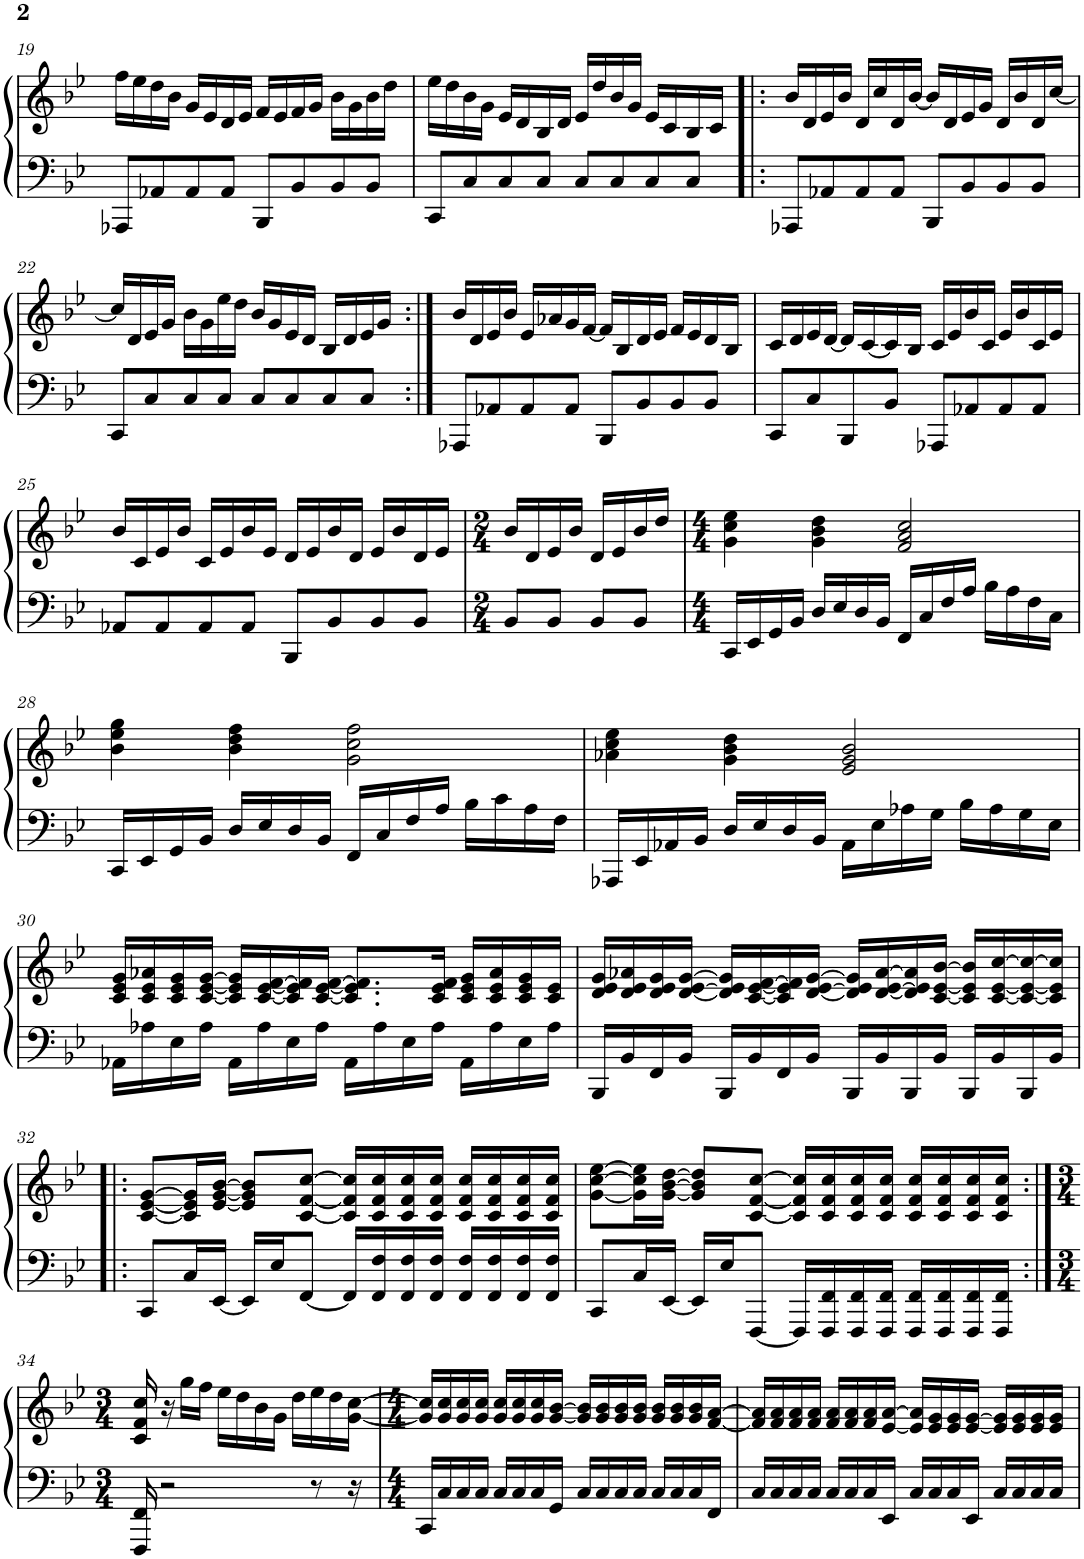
**kern	**kern
*part1	*part1
*staff2	*staff1
*I"Piano	*
*I'Pno.	*
!!LO:PB:g=z
*clefF4	*clefG2
*k[b-e-]	*k[b-e-]
*M4/4	*M4/4
=19	=19
8AAA-X/L	16ff\LL
.	16ee-\
8AA-X/	16dd\
.	16b-\JJ
8AA-/	16g/LL
.	16e-/
8AA-/J	16d/
.	16e-/JJ
8BBB-/L	16f/LL
.	16e-/
8BB-/	16f/
.	16g/JJ
8BB-/	16b-\LL
.	16g\
8BB-/J	16b-\
.	16dd\JJ
=20	=20
8CC/L	16ee-\LL
.	16dd\
8C/	16b-\
.	16g\JJ
8C/	16e-/LL
.	16d/
8C/J	16B-/
.	16d/JJ
8C/L	16e-/LL
.	16dd/
8C/	16b-/
.	16g/JJ
8C/	16e-/LL
.	16c/
8C/J	16B-/
.	16c/JJ
=21!|:	=21!|:
8AAA-X/L	16b-/LL
.	16d/
8AA-X/	16e-/
.	16b-/JJ
8AA-/	16d/LL
.	16cc/
8AA-/J	16d/
.	[16b-/JJ
8BBB-/L	16b-/LL]
.	16d/
8BB-/	16e-/
.	16g/JJ
8BB-/	16d/LL
.	16b-/
8BB-/J	16d/
.	[16cc/JJ
!!LO:LB:g=z
=22	=22
8CC/L	16cc/LL]
.	16d/
8C/	16e-/
.	16g/JJ
8C/	16b-\LL
.	16g\
8C/J	16ee-\
.	16dd\JJ
8C/L	16b-/LL
.	16g/
8C/	16e-/
.	16d/JJ
8C/	16B-/LL
.	16d/
8C/J	16e-/
.	16g/JJ
=23:|!	=23:|!
8AAA-X/L	16b-/LL
.	16d/
8AA-X/	16e-/
.	16b-/JJ
8AA-/	16e-/LL
.	16a-X/
8AA-/J	16g/
.	[16f/JJ
8BBB-/L	16f/LL]
.	16B-/
8BB-/	16d/
.	16e-/JJ
8BB-/	16f/LL
.	16e-/
8BB-/J	16d/
.	16B-/JJ
=24	=24
8CC/L	16c/LL
.	16d/
8C/	16e-/
.	[16d/JJ
8BBB-/	16d/LL]
.	[16c/
8BB-/J	16c/]
.	16B-/JJ
8AAA-X/L	16c/LL
.	16e-/
8AA-X/	16b-/
.	16c/JJ
8AA-/	16e-/LL
.	16b-/
8AA-/J	16c/
.	16e-/JJ
!!LO:LB:g=z
=25	=25
8AA-X/L	16b-/LL
.	16c/
8AA-/	16e-/
.	16b-/JJ
8AA-/	16c/LL
.	16e-/
8AA-/J	16b-/
.	16e-/JJ
8BBB-/L	16d/LL
.	16e-/
8BB-/	16b-/
.	16d/JJ
8BB-/	16e-/LL
.	16b-/
8BB-/J	16d/
.	16e-/JJ
=26	=26
*M2/4	*M2/4
8BB-/L	16b-/LL
.	16d/
8BB-/J	16e-/
.	16b-/JJ
8BB-/L	16d/LL
.	16e-/
8BB-/J	16b-/
.	16dd/JJ
=27	=27
*M4/4	*M4/4
16CC/LL	4g\ 4cc\ 4ee-\
16EE-/	.
16GG/	.
16BB-/JJ	.
16D/LL	4g\ 4b-\ 4dd\
16E-/	.
16D/	.
16BB-/JJ	.
16FF/LL	2f/ 2a/ 2cc/
16C/	.
16F/	.
16A/JJ	.
16B-\LL	.
16A\	.
16F\	.
16C\JJ	.
!!LO:LB:g=z
=28	=28
16CC/LL	4b-\ 4ee-\ 4gg\
16EE-/	.
16GG/	.
16BB-/JJ	.
16D/LL	4b-\ 4dd\ 4ff\
16E-/	.
16D/	.
16BB-/JJ	.
16FF/LL	2g\ 2cc\ 2ff\
16C/	.
16F/	.
16A/JJ	.
16B-\LL	.
16c\	.
16A\	.
16F\JJ	.
=29	=29
16AAA-X/LL	4a-X\ 4cc\ 4ee-\
16EE-/	.
16AA-X/	.
16BB-/JJ	.
16D/LL	4g\ 4b-\ 4dd\
16E-/	.
16D/	.
16BB-/JJ	.
16AA-\LL	2e-/ 2g/ 2b-/
16E-\	.
16A-X\	.
16G\JJ	.
16B-\LL	.
16A-\	.
16G\	.
16E-\JJ	.
!!LO:LB:g=z
=30	=30
16AA-X\LL	16c/ 16e-/ 16g/LL
16A-X\	16c/ 16e-/ 16a-X/
16E-\	16c/ 16e-/ 16g/
16A-\JJ	[16c/ [16e-/ [16g/JJ
16AA-\LL	16c/] 16e-/] 16g/]LL
16A-\	[16c/ [16e-/ [16f/
16E-\	16c/] 16e-/] 16f/]
16A-\JJ	[16c/ [16e-/ [16f/JJ
16AA-\LL	8.c/] 8.e-/] 8.f/]L
16A-\	.
16E-\	.
16A-\JJ	16c/ 16e-/ 16f/Jk
16AA-\LL	16c/ 16e-/ 16g/LL
16A-\	16c/ 16e-/ 16a-/
16E-\	16c/ 16e-/ 16g/
16A-\JJ	16c/ 16e-/JJ
=31	=31
16BBB-/LL	16d/ 16e-/ 16g/LL
16BB-/	16d/ 16e-/ 16a-X/
16FF/	16d/ 16e-/ 16g/
16BB-/JJ	[16d/ [16e-/ [16g/JJ
16BBB-/LL	16d/] 16e-/] 16g/]LL
16BB-/	[16c/ [16e-/ [16f/
16FF/	16c/] 16e-/] 16f/]
16BB-/JJ	[16d/ [16e-/ [16g/JJ
16BBB-/LL	16d/] 16e-/] 16g/]LL
16BB-/	[16d/ [16e-/ [16a-/
16BBB-/	16d/] 16e-/] 16a-/]
16BB-/JJ	[16c/ [16e-/ [16b-/JJ
16BBB-/LL	16c/] 16e-/] 16b-/]LL
16BB-/	[16c/ [16e-/ [16cc/
16BBB-/	16c/_ 16e-/_ 16cc/_
16BB-/JJ	16c/] 16e-/] 16cc/]JJ
!!LO:LB:g=z
=32!|:	=32!|:
8CC/L	[8c/ [8e-/ [8g/L
16C/L	16c/] 16e-/] 16g/]L
[16EE-/JJ	[16e-/ [16g/ [16b-/JJ
16EE-/LL]	8e-/] 8g/] 8b-/]L
16E-/J	.
[8FF/J	[8c/ [8f/ [8cc/J
16FF/LL]	16c/] 16f/] 16cc/]LL
16FF/ 16F/	16c/ 16f/ 16cc/
16FF/ 16F/	16c/ 16f/ 16cc/
16FF/ 16F/JJ	16c/ 16f/ 16cc/JJ
16FF/ 16F/LL	16c/ 16f/ 16cc/LL
16FF/ 16F/	16c/ 16f/ 16cc/
16FF/ 16F/	16c/ 16f/ 16cc/
16FF/ 16F/JJ	16c/ 16f/ 16cc/JJ
=33	=33
8CC/L	[8g\ [8cc\ [8ee-\L
16C/L	16g\] 16cc\] 16ee-\]L
[16EE-/JJ	[16g\ [16b-\ [16dd\JJ
16EE-/LL]	8g/] 8b-/] 8dd/]L
16E-/J	.
[8FFF/J	[8c/ [8f/ [8cc/J
16FFF/LL]	16c/] 16f/] 16cc/]LL
16FFF/ 16FF/	16c/ 16f/ 16cc/
16FFF/ 16FF/	16c/ 16f/ 16cc/
16FFF/ 16FF/JJ	16c/ 16f/ 16cc/JJ
16FFF/ 16FF/LL	16c/ 16f/ 16cc/LL
16FFF/ 16FF/	16c/ 16f/ 16cc/
16FFF/ 16FF/	16c/ 16f/ 16cc/
16FFF/ 16FF/JJ	16c/ 16f/ 16cc/JJ
!!LO:LB:g=z
=34:|!	=34:|!
*M3/4	*M3/4
16FFF/ 16FF/	16c/ 16f/ 16cc/
2r	16r
.	16gg\LL
.	16ff\JJ
.	16ee-\LL
.	16dd\
.	16b-\
.	16g\JJ
.	16dd\LL
8r	16ee-\
.	16dd\
16r	[16g\ [16cc\JJ
=35	=35
*M4/4	*M4/4
16CC/LL	16g/] 16cc/]LL
16C/	16g/ 16cc/
16C/	16g/ 16cc/
16C/JJ	16g/ 16cc/JJ
16C/LL	16g/ 16cc/LL
16C/	16g/ 16cc/
16C/	16g/ 16cc/
16GG/JJ	[16g/ [16b-/JJ
16C/LL	16g/] 16b-/]LL
16C/	16g/ 16b-/
16C/	16g/ 16b-/
16C/JJ	16g/ 16b-/JJ
16C/LL	16g/ 16b-/LL
16C/	16g/ 16b-/
16C/	16g/ 16b-/
16FF/JJ	[16f/ [16a/JJ
=36	=36
16C/LL	16f/] 16a/]LL
16C/	16f/ 16a/
16C/	16f/ 16a/
16C/JJ	16f/ 16a/JJ
16C/LL	16f/ 16a/LL
16C/	16f/ 16a/
16C/	16f/ 16a/
16EE-/JJ	[16e-/ [16a/JJ
16C/LL	16e-/] 16a/]LL
16C/	16e-/ 16g/
16C/	16e-/ 16g/
16EE-/JJ	[16e-/ [16g/JJ
16C/LL	16e-/] 16g/]LL
16C/	16e-/ 16g/
16C/	16e-/ 16g/
16C/JJ	16e-/ 16g/JJ
=	=
*-	*-
